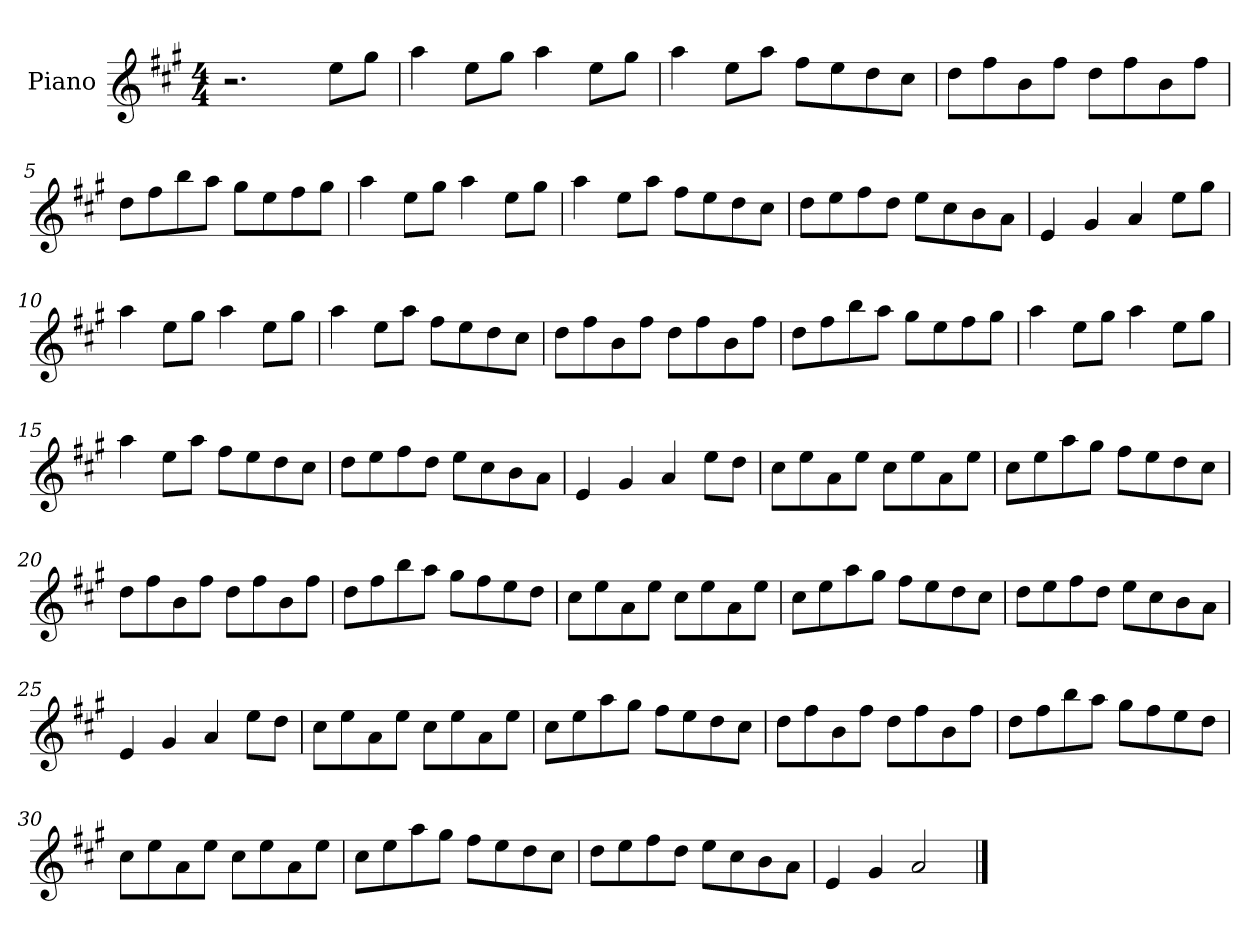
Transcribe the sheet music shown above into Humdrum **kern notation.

**kern
*part1
*staff1
*I"Piano
*I'Pno
*clefG2
*k[f#c#g#]
*M4/4
=1
2.r
8ee\L
8gg#\J
=2
4aa\
8ee\L
8gg#\J
4aa\
8ee\L
8gg#\J
=3
4aa\
8ee\L
8aa\J
8ff#\L
8ee\
8dd\
8cc#\J
=4
8dd\L
8ff#\
8b\
8ff#\J
8dd\L
8ff#\
8b\
8ff#\J
=5
8dd\L
8ff#\
8bb\
8aa\J
8gg#\L
8ee\
8ff#\
8gg#\J
=6
4aa\
8ee\L
8gg#\J
4aa\
8ee\L
8gg#\J
=7
4aa\
8ee\L
8aa\J
8ff#\L
8ee\
8dd\
8cc#\J
=8
8dd\L
8ee\
8ff#\
8dd\J
8ee\L
8cc#\
8b\
8a\J
=9
4e/
4g#/
4a/
8ee\L
8gg#\J
=10
4aa\
8ee\L
8gg#\J
4aa\
8ee\L
8gg#\J
=11
4aa\
8ee\L
8aa\J
8ff#\L
8ee\
8dd\
8cc#\J
=12
8dd\L
8ff#\
8b\
8ff#\J
8dd\L
8ff#\
8b\
8ff#\J
=13
8dd\L
8ff#\
8bb\
8aa\J
8gg#\L
8ee\
8ff#\
8gg#\J
=14
4aa\
8ee\L
8gg#\J
4aa\
8ee\L
8gg#\J
=15
4aa\
8ee\L
8aa\J
8ff#\L
8ee\
8dd\
8cc#\J
=16
8dd\L
8ee\
8ff#\
8dd\J
8ee\L
8cc#\
8b\
8a\J
=17
4e/
4g#/
4a/
8ee\L
8dd\J
=18
8cc#\L
8ee\
8a\
8ee\J
8cc#\L
8ee\
8a\
8ee\J
=19
8cc#\L
8ee\
8aa\
8gg#\J
8ff#\L
8ee\
8dd\
8cc#\J
=20
8dd\L
8ff#\
8b\
8ff#\J
8dd\L
8ff#\
8b\
8ff#\J
=21
8dd\L
8ff#\
8bb\
8aa\J
8gg#\L
8ff#\
8ee\
8dd\J
=22
8cc#\L
8ee\
8a\
8ee\J
8cc#\L
8ee\
8a\
8ee\J
=23
8cc#\L
8ee\
8aa\
8gg#\J
8ff#\L
8ee\
8dd\
8cc#\J
=24
8dd\L
8ee\
8ff#\
8dd\J
8ee\L
8cc#\
8b\
8a\J
=25
4e/
4g#/
4a/
8ee\L
8dd\J
=26
8cc#\L
8ee\
8a\
8ee\J
8cc#\L
8ee\
8a\
8ee\J
=27
8cc#\L
8ee\
8aa\
8gg#\J
8ff#\L
8ee\
8dd\
8cc#\J
=28
8dd\L
8ff#\
8b\
8ff#\J
8dd\L
8ff#\
8b\
8ff#\J
=29
8dd\L
8ff#\
8bb\
8aa\J
8gg#\L
8ff#\
8ee\
8dd\J
=30
8cc#\L
8ee\
8a\
8ee\J
8cc#\L
8ee\
8a\
8ee\J
=31
8cc#\L
8ee\
8aa\
8gg#\J
8ff#\L
8ee\
8dd\
8cc#\J
=32
8dd\L
8ee\
8ff#\
8dd\J
8ee\L
8cc#\
8b\
8a\J
=33
4e/
4g#/
2a/
==
*-
